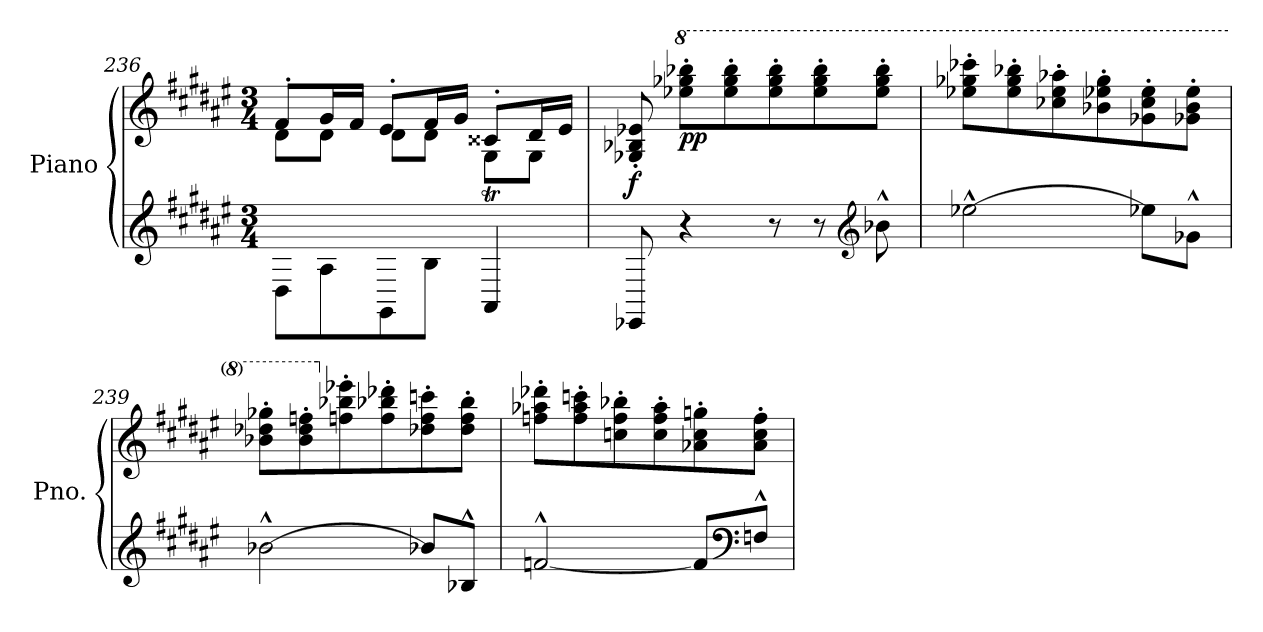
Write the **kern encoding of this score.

**kern	**kern	**dynam
*part1	*part1	*part1
*staff2	*staff1	*staff1/2
*I"Piano	*	*
*I'Pno.	*	*
*clefG2	*clefG2	*
*k[f#c#g#d#a#e#]	*k[f#c#g#d#a#e#]	*
*M3/4	*M3/4	*
=236	=236	=236
*	*^	*
8D#\L	8f#'/L	8d#\L	.
8A#\	16g#/L	8d#\J	.
.	16f#/JJ	.	.
8GG#\	8e#'/L	8d#\L	.
8B\J	16f#/L	8d#\J	.
.	16g#/JJ	.	.
4AA#t/	8c##X'/L	8G#\L	.
.	16d#/L	8G#\J	.
.	16e#/JJ	.	.
*	*v	*v	*
!!LO:LB:g=z
=237	=237	=237
!	!	!LO:DY:b
8EE-X/	8G-X/' 8B-X/' 8e-X/'	f
*	*8va	*
!	!	!LO:DY:b
4r	8eee-X\' 8ggg-X\' 8bbb-X\'L	pp
.	8eee-\' 8ggg-\' 8bbb-\'	.
8r	8eee-\' 8ggg-\' 8bbb-\'	.
8r	8eee-\' 8ggg-\' 8bbb-\'	.
*clefG2	*	*
8b-X^^\	8eee-\' 8ggg-\' 8bbb-\'J	.
=238	=238	=238
[2ee-X^^\	8eee-X\' 8ggg-X\' 8cccc-X\'L	.
.	8eee-\' 8ggg-\' 8bbb-X\'	.
.	8ccc-X\' 8eee-\' 8aaa-X\'	.
.	8bb-X\' 8eee-X\' 8ggg-\'	.
8ee-X\L]	8gg-X\' 8ccc-\' 8eee-\'	.
8g-X^^\J	8gg-X\' 8bb-\' 8eee-\'J	.
=239	=239	=239
[2b-X^^\	8bb-X\' 8ddd-X\' 8ggg-X\'L	.
.	8bb-\' 8ddd-\' 8fffn\'	.
*	*X8va	*
.	8ffn\' 8bb-X\' 8eee-X\'	.
.	8ff\' 8bb-X\' 8ddd-X\'	.
8b-X/L]	8dd-X\' 8ff\' 8cccn\'	.
8B-X^^/J	8dd-\' 8ff\' 8bb-\'J	.
=240	=240	=240
[2fn^^/	8ffn\' 8aa-X\' 8ddd-X\'L	.
.	8ff\' 8aa-\' 8cccn\'	.
.	8ccn\' 8ff\' 8bb-X\'	.
.	8cc\' 8ff\' 8aa-\'	.
8f/L]	8a-X\' 8cc\' 8ggn\'	.
*clefF4	*	*
8Fn^^/J	8a-\' 8cc\' 8ff\'J	.
=	=	=
*-	*-	*-
